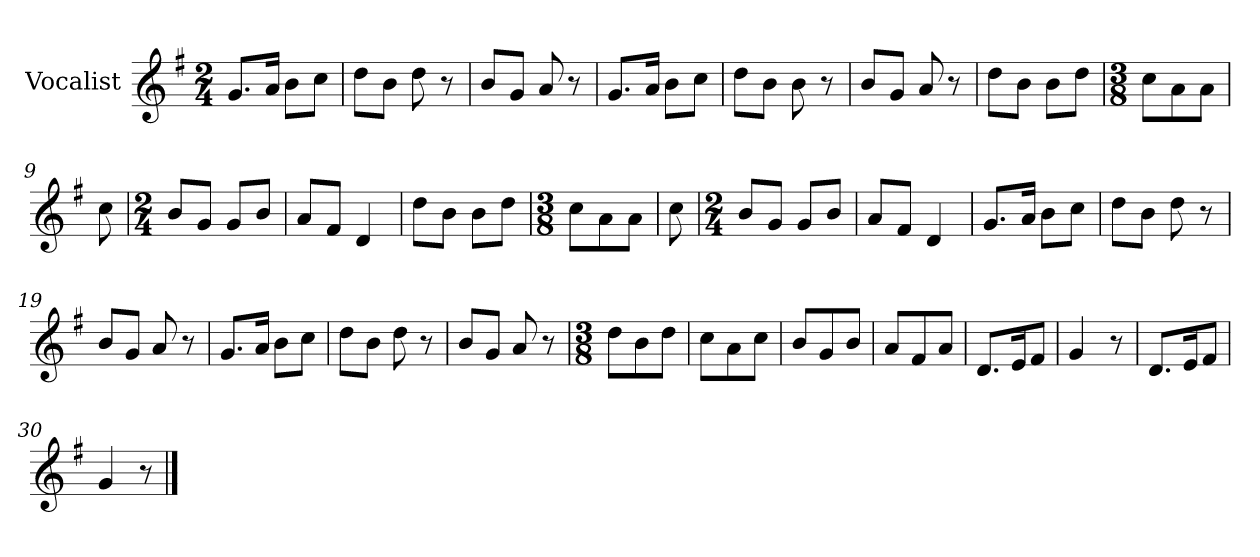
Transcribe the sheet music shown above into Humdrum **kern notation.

**kern
*part1
*staff1
*I"Vocalist
*k[f#]
*G:
*M2/4
=1
8.gL
16aJk
8bL
8ccJ
=2
8ddL
8bJ
8dd
8r
=3
8bL
8gJ
8a
8r
=4
8.gL
16aJk
8bL
8ccJ
=5
8ddL
8bJ
8b
8r
=6
8bL
8gJ
8a
8r
=7
8ddL
8bJ
8bL
8ddJ
=8
*M3/8
8ccL
8a
8aJ
=9
8cc
=10
*M2/4
8bL
8gJ
8gL
8bJ
=11
8aL
8f#J
4d
=12
8ddL
8bJ
8bL
8ddJ
=13
*M3/8
8ccL
8a
8aJ
=14
8cc
=15
*M2/4
8bL
8gJ
8gL
8bJ
=16
8aL
8f#J
4d
=17
8.gL
16aJk
8bL
8ccJ
=18
8ddL
8bJ
8dd
8r
=19
8bL
8gJ
8a
8r
=20
8.gL
16aJk
8bL
8ccJ
=21
8ddL
8bJ
8dd
8r
=22
8bL
8gJ
8a
8r
=23
*M3/8
8ddL
8b
8ddJ
=24
8ccL
8a
8ccJ
=25
8bL
8g
8bJ
=26
8aL
8f#
8aJ
=27
8.dL
16eK
8f#J
=28
4g
8r
=29
8.dL
16eK
8f#J
=30
4g
8r
==
*-
